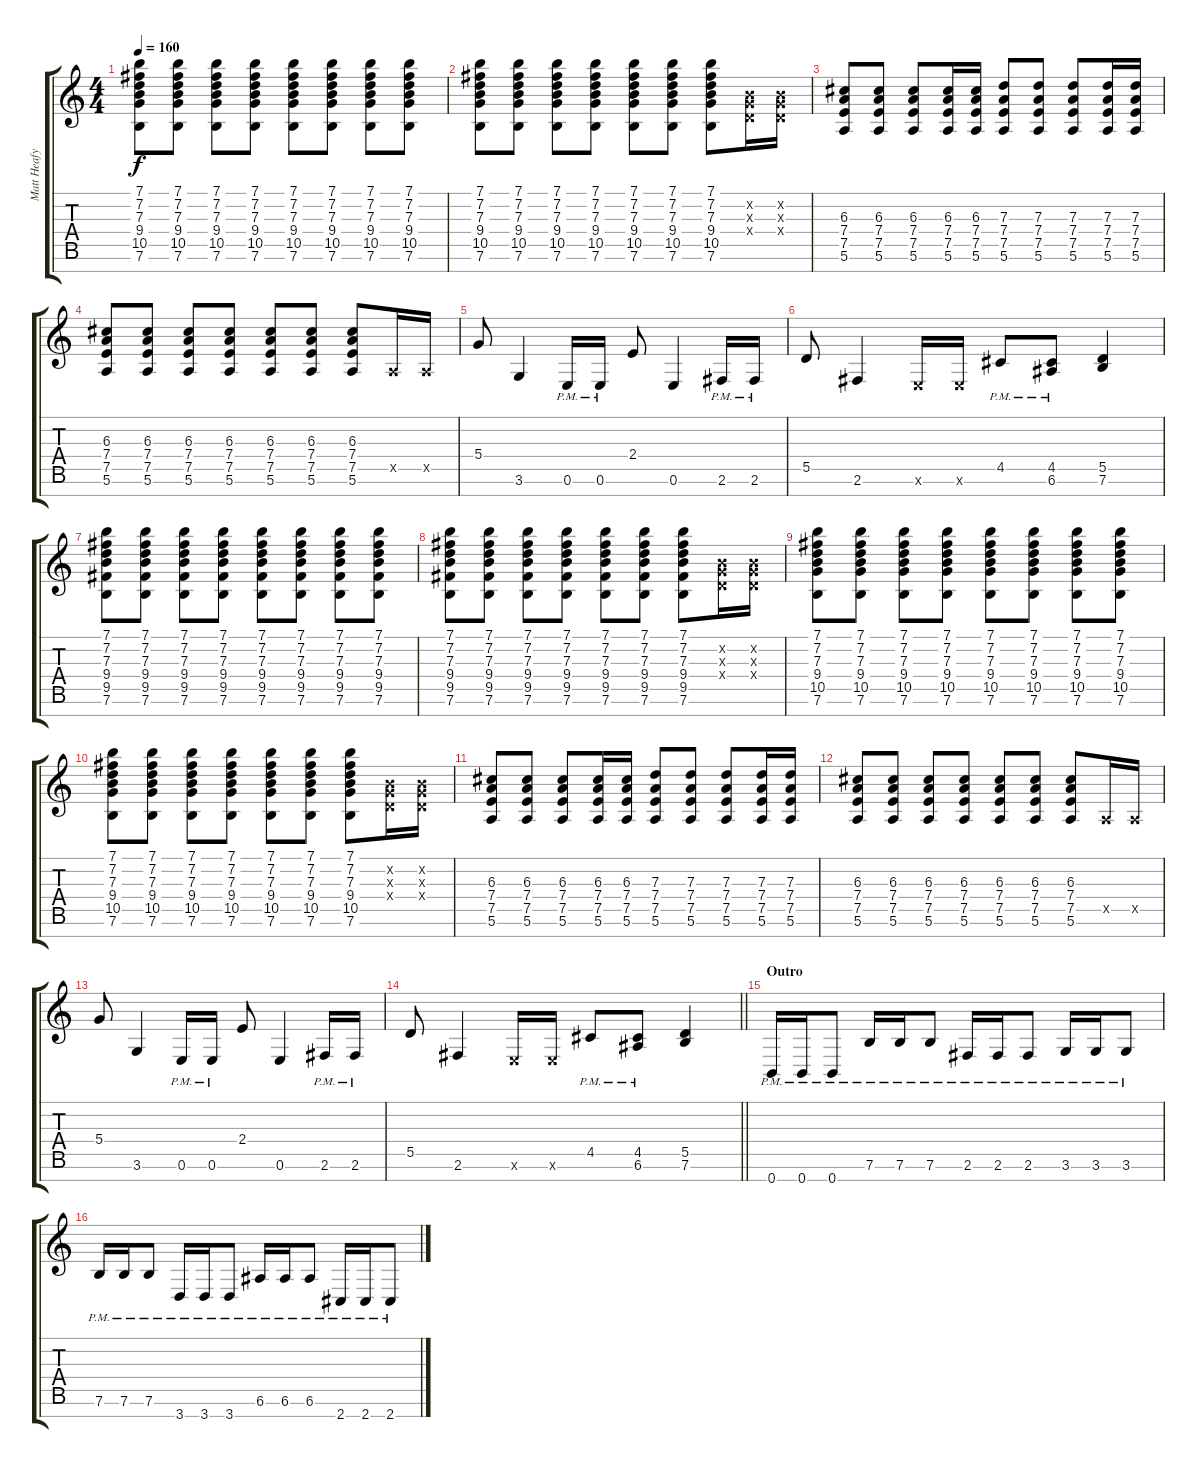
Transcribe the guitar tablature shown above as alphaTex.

\track ("Matt Heafy" "Matt Heafy") {instrument distortionguitar}
\staff {score tabs}
\tuning (E4 B3 G3 D3 A2 E2 B1) {hide}
\ts (4 4)
\tempo 160
\clef g2
\ks c
(7.1 7.2 7.3 9.4 10.5 7.6).8{dy f} (7.1 7.2 7.3 9.4 10.5 7.6).8 (7.1 7.2 7.3 9.4 10.5 7.6).8 (7.1 7.2 7.3 9.4 10.5 7.6).8 (7.1 7.2 7.3 9.4 10.5 7.6).8 (7.1 7.2 7.3 9.4 10.5 7.6).8 (7.1 7.2 7.3 9.4 10.5 7.6).8 (7.1 7.2 7.3 9.4 10.5 7.6).8 |
(7.1 7.2 7.3 9.4 10.5 7.6).8 (7.1 7.2 7.3 9.4 10.5 7.6).8 (7.1 7.2 7.3 9.4 10.5 7.6).8 (7.1 7.2 7.3 9.4 10.5 7.6).8 (7.1 7.2 7.3 9.4 10.5 7.6).8 (7.1 7.2 7.3 9.4 10.5 7.6).8 (7.1 7.2 7.3 9.4 10.5 7.6).8 (0.2{x} 0.3{x} 0.4{x}).16 (0.2{x} 0.3{x} 0.4{x}).16 |
(6.3 7.4 7.5 5.6).8 (6.3 7.4 7.5 5.6).8 (6.3 7.4 7.5 5.6).8 (6.3 7.4 7.5 5.6).16 (6.3 7.4 7.5 5.6).16 (7.3 7.4 7.5 5.6).8 (7.3 7.4 7.5 5.6).8 (7.3 7.4 7.5 5.6).8 (7.3 7.4 7.5 5.6).16 (7.3 7.4 7.5 5.6).16 |
(6.3 7.4 7.5 5.6).8 (6.3 7.4 7.5 5.6).8 (6.3 7.4 7.5 5.6).8 (6.3 7.4 7.5 5.6).8 (6.3 7.4 7.5 5.6).8 (6.3 7.4 7.5 5.6).8 (6.3 7.4 7.5 5.6).8 0.5{x}.16 0.5{x}.16 |
5.4.8 3.6.4 0.6{pm}.16 0.6{pm}.16 2.4.8 0.6.4 2.6{pm}.16 2.6{pm}.16 |
5.5.8 2.6.4 0.6{x}.16 0.6{x}.16 4.5{pm}.8 (4.5{pm} 6.6{pm}).8 (5.5 7.6).4 |
(7.1 7.2 7.3 9.4 9.5 7.6).8 (7.1 7.2 7.3 9.4 9.5 7.6).8 (7.1 7.2 7.3 9.4 9.5 7.6).8 (7.1 7.2 7.3 9.4 9.5 7.6).8 (7.1 7.2 7.3 9.4 9.5 7.6).8 (7.1 7.2 7.3 9.4 9.5 7.6).8 (7.1 7.2 7.3 9.4 9.5 7.6).8 (7.1 7.2 7.3 9.4 9.5 7.6).8 |
(7.1 7.2 7.3 9.4 9.5 7.6).8 (7.1 7.2 7.3 9.4 9.5 7.6).8 (7.1 7.2 7.3 9.4 9.5 7.6).8 (7.1 7.2 7.3 9.4 9.5 7.6).8 (7.1 7.2 7.3 9.4 9.5 7.6).8 (7.1 7.2 7.3 9.4 9.5 7.6).8 (7.1 7.2 7.3 9.4 9.5 7.6).8 (0.2{x} 0.3{x} 0.4{x}).16 (0.2{x} 0.3{x} 0.4{x}).16 |
(7.1 7.2 7.3 9.4 10.5 7.6).8 (7.1 7.2 7.3 9.4 10.5 7.6).8 (7.1 7.2 7.3 9.4 10.5 7.6).8 (7.1 7.2 7.3 9.4 10.5 7.6).8 (7.1 7.2 7.3 9.4 10.5 7.6).8 (7.1 7.2 7.3 9.4 10.5 7.6).8 (7.1 7.2 7.3 9.4 10.5 7.6).8 (7.1 7.2 7.3 9.4 10.5 7.6).8 |
(7.1 7.2 7.3 9.4 10.5 7.6).8 (7.1 7.2 7.3 9.4 10.5 7.6).8 (7.1 7.2 7.3 9.4 10.5 7.6).8 (7.1 7.2 7.3 9.4 10.5 7.6).8 (7.1 7.2 7.3 9.4 10.5 7.6).8 (7.1 7.2 7.3 9.4 10.5 7.6).8 (7.1 7.2 7.3 9.4 10.5 7.6).8 (0.2{x} 0.3{x} 0.4{x}).16 (0.2{x} 0.3{x} 0.4{x}).16 |
(6.3 7.4 7.5 5.6).8 (6.3 7.4 7.5 5.6).8 (6.3 7.4 7.5 5.6).8 (6.3 7.4 7.5 5.6).16 (6.3 7.4 7.5 5.6).16 (7.3 7.4 7.5 5.6).8 (7.3 7.4 7.5 5.6).8 (7.3 7.4 7.5 5.6).8 (7.3 7.4 7.5 5.6).16 (7.3 7.4 7.5 5.6).16 |
(6.3 7.4 7.5 5.6).8 (6.3 7.4 7.5 5.6).8 (6.3 7.4 7.5 5.6).8 (6.3 7.4 7.5 5.6).8 (6.3 7.4 7.5 5.6).8 (6.3 7.4 7.5 5.6).8 (6.3 7.4 7.5 5.6).8 0.5{x}.16 0.5{x}.16 |
5.4.8 3.6.4 0.6{pm}.16 0.6{pm}.16 2.4.8 0.6.4 2.6{pm}.16 2.6{pm}.16 |
\barLineRight lightlight
5.5.8 2.6.4 0.6{x}.16 0.6{x}.16 4.5{pm}.8 (4.5{pm} 6.6{pm}).8 (5.5 7.6).4 |
\section ("" "Outro")
0.7{pm}.16 0.7{pm}.16 0.7{pm}.8 7.6{pm}.16 7.6{pm}.16 7.6{pm}.8 2.6{pm}.16 2.6{pm}.16 2.6{pm}.8 3.6{pm}.16 3.6{pm}.16 3.6{pm}.8 |
7.6{pm}.16 7.6{pm}.16 7.6{pm}.8 3.7{pm}.16 3.7{pm}.16 3.7{pm}.8 6.6{pm}.16 6.6{pm}.16 6.6{pm}.8 2.7{pm}.16 2.7{pm}.16 2.7{pm}.8
